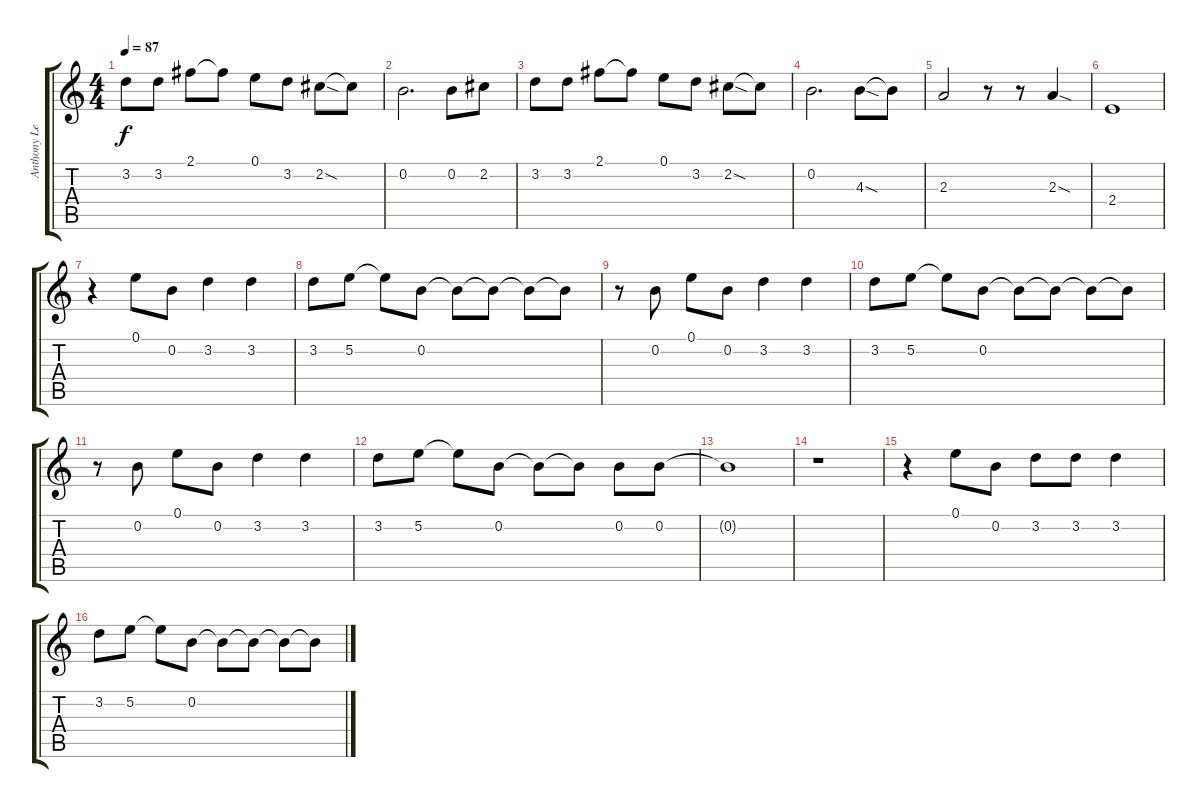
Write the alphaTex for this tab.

\track ("Anthony Lead Vocals" "Anthony Le") {instrument contrabass}
\staff {score tabs}
\tuning (E4 B3 G3 D3 A2 E2) {hide}
\ts (4 4)
\tempo 87
\clef g2
\ks c
3.2.8{dy f} 3.2.8 2.1.8 2.1{t}.8 0.1.8 3.2.8 2.2{sod}.8 2.2{t}.8 |
0.2.2{d} 0.2.8 2.2.8 |
3.2.8 3.2.8 2.1.8 2.1{t}.8 0.1.8 3.2.8 2.2{sod}.8 2.2{t}.8 |
0.2.2{d} 4.3{sod}.8 4.3{t}.8 |
2.3.2 r.8 r.8 2.3{sod}.4 |
2.4.1 |
r.4 0.1.8 0.2.8 3.2.4 3.2.4 |
3.2.8 5.2.8 5.2{t}.8 0.2.8 0.2{t}.8 0.2{t}.8 0.2{t}.8 0.2{t}.8 |
r.8 0.2.8 0.1.8 0.2.8 3.2.4 3.2.4 |
3.2.8 5.2.8 5.2{t}.8 0.2.8 0.2{t}.8 0.2{t}.8 0.2{t}.8 0.2{t}.8 |
r.8 0.2.8 0.1.8 0.2.8 3.2.4 3.2.4 |
3.2.8 5.2.8 5.2{t}.8 0.2.8 0.2{t}.8 0.2{t}.8 0.2.8 0.2.8 |
0.2{t}.1 |
r.1 |
r.4 0.1.8 0.2.8 3.2.8 3.2.8 3.2.4 |
3.2.8 5.2.8 5.2{t}.8 0.2.8 0.2{t}.8 0.2{t}.8 0.2{t}.8 0.2{t}.8
